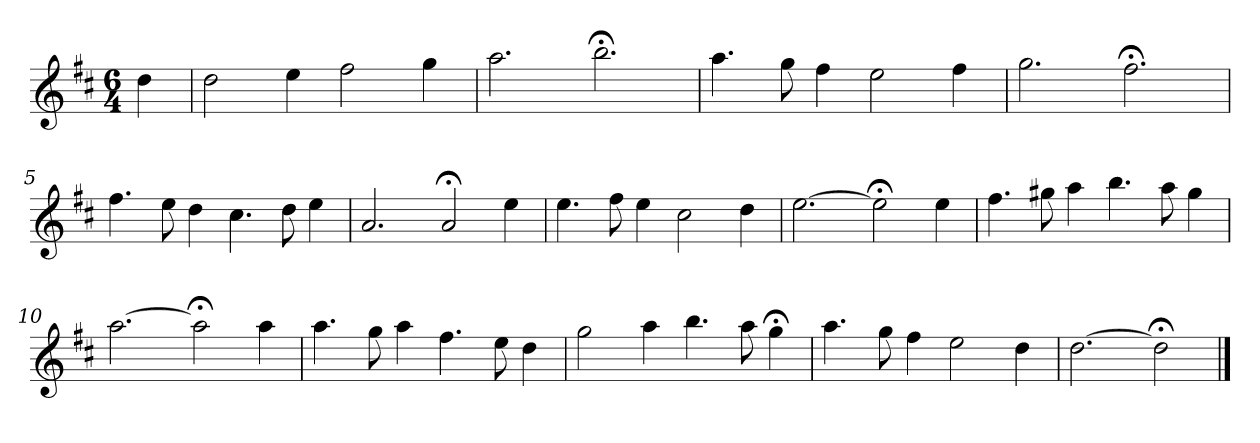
**kern
*part1
*staff1
*k[f#c#]
*D:
*M6/4
*MM120
=
4dd
=1
2dd
4ee
2ff#
4gg
=2
2.aa
2.bb;<
=3
4.aa
8gg
4ff#
2ee
4ff#
=4
2.gg
2.ff#;<
=5
4.ff#
8ee
4dd
4.cc#
8dd
4ee
=6
2.a
2a;<
4ee
=7
4.ee
8ff#
4ee
2cc#
4dd
=8
[2.ee
2ee;<]
4ee
=9
4.ff#
8gg#X
4aa
4.bb
8aa
4gg#
=10
[2.aa
2aa;<]
4aa
=11
4.aa
8gg
4aa
4.ff#
8ee
4dd
=12
2gg
4aa
4.bb
8aa
4gg;<
=13
4.aa
8gg
4ff#
2ee
4dd
=14
[2.dd
2dd;<]
==
*-
